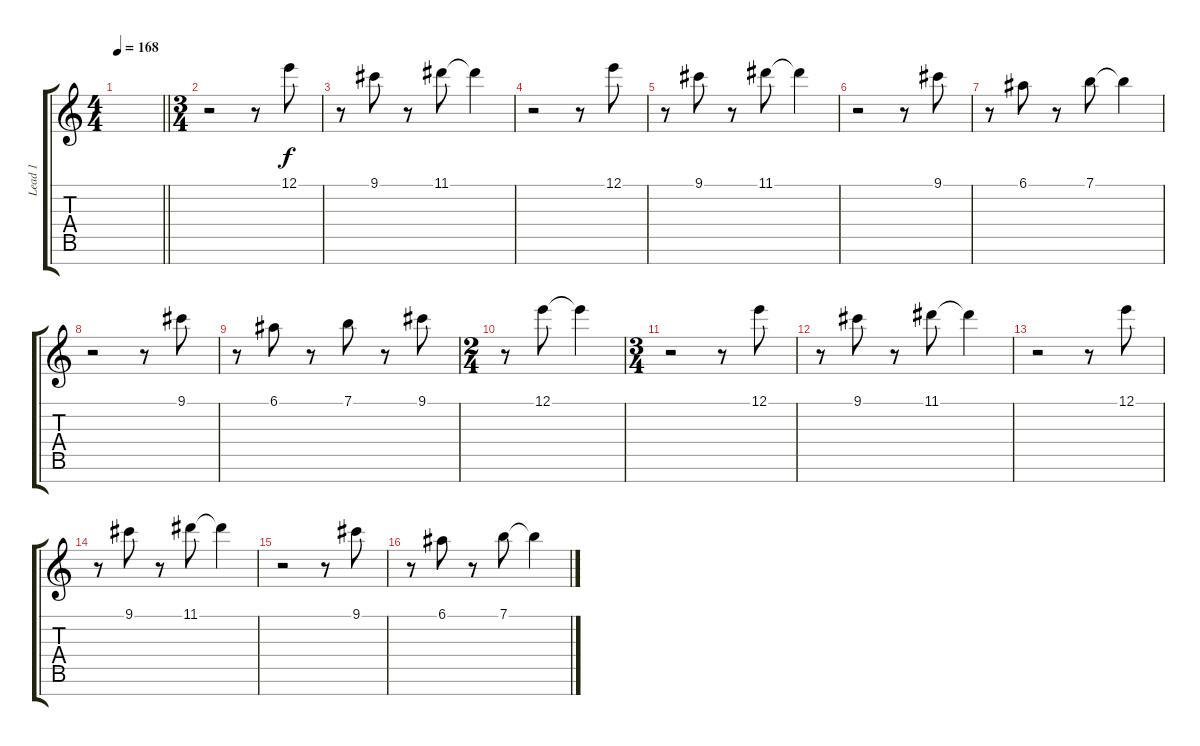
\track ("Lead 1" "Lead 1") {instrument overdrivenguitar}
\staff {score tabs}
\tuning (E4 B3 G3 D3 A2 E2 B1) {hide}
\ts (4 4)
\tempo 168
\clef g2
\barLineRight lightlight
\ks c
|
\ts (3 4)
r.2 r.8 12.1.8{dy f} |
r.8 9.1.8 r.8 11.1.8 11.1{t}.4 |
r.2 r.8 12.1.8 |
r.8 9.1.8 r.8 11.1.8 11.1{t}.4 |
r.2 r.8 9.1.8 |
r.8 6.1.8 r.8 7.1.8 7.1{t}.4 |
r.2 r.8 9.1.8 |
r.8 6.1.8 r.8 7.1.8 r.8 9.1.8 |
\ts (2 4)
r.8 12.1.8 12.1{t}.4 |
\ts (3 4)
r.2 r.8 12.1.8 |
r.8 9.1.8 r.8 11.1.8 11.1{t}.4 |
r.2 r.8 12.1.8 |
r.8 9.1.8 r.8 11.1.8 11.1{t}.4 |
r.2 r.8 9.1.8 |
r.8 6.1.8 r.8 7.1.8 7.1{t}.4
